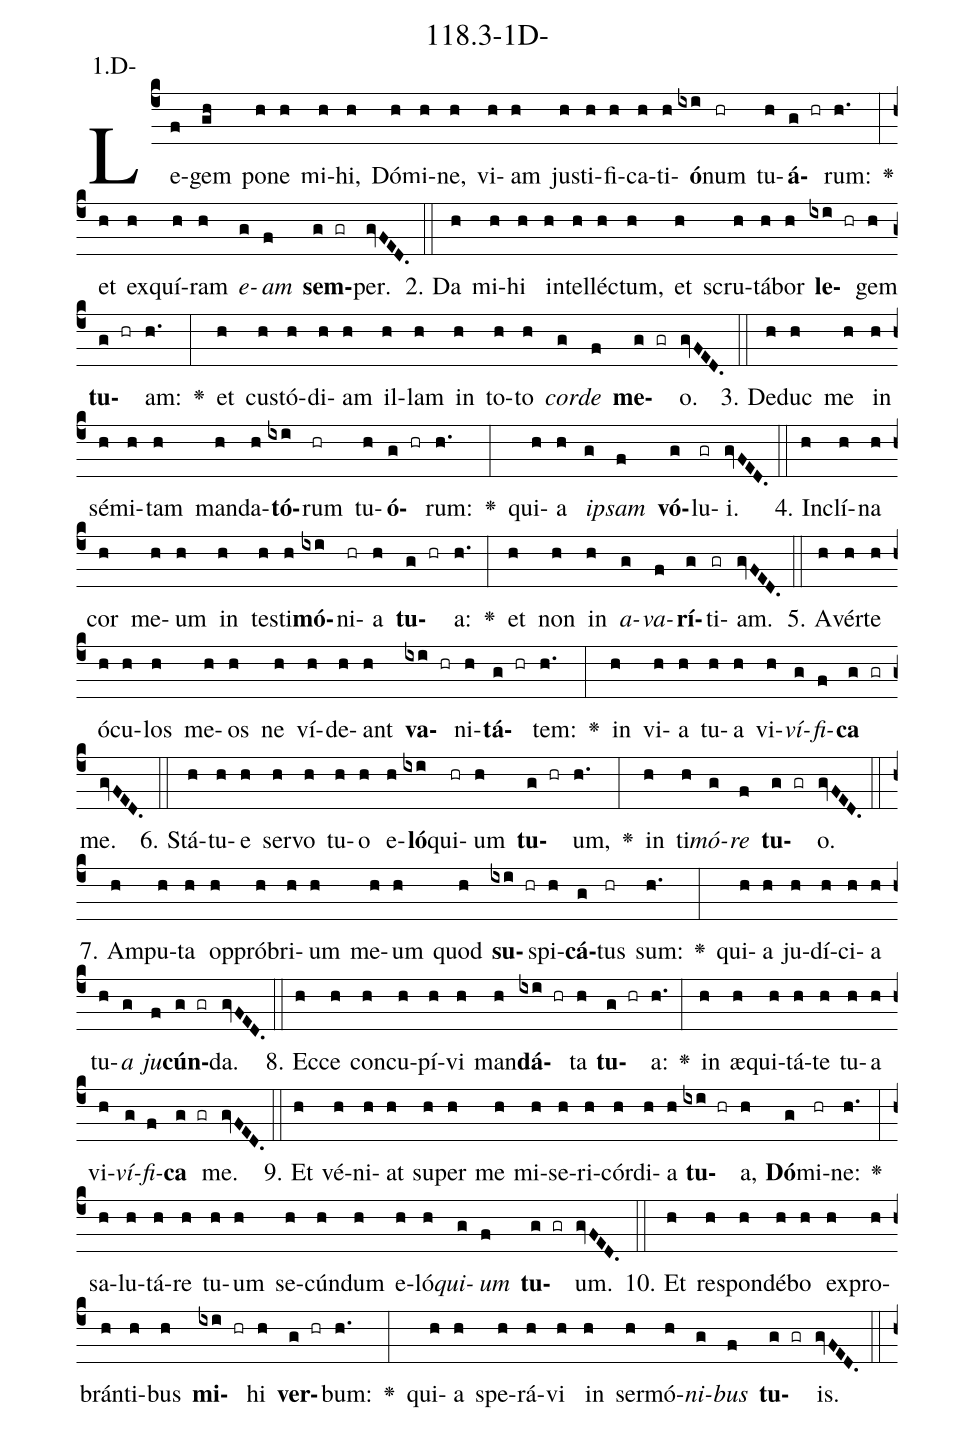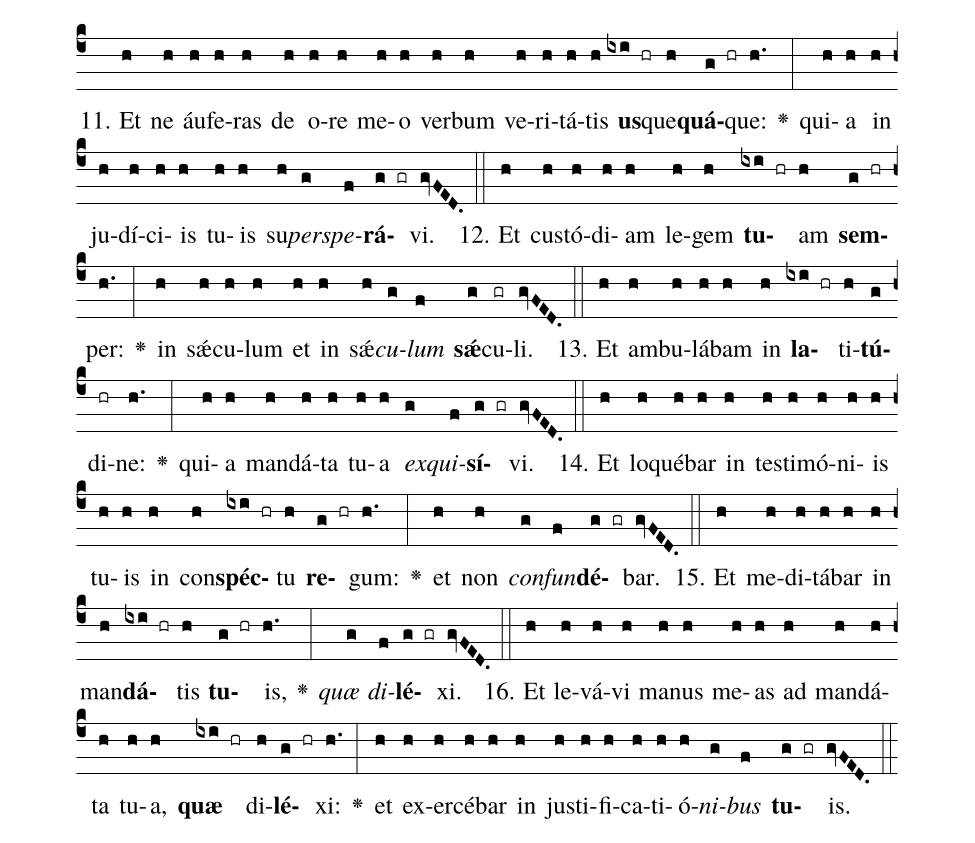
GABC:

name: 118.3-1D-;
annotation: 1.D-;
%%
(c4)Le(f)gem(gh) po(h)ne(h) mi(h)hi,(h) Dó(h)mi(h)ne,(h) vi(h)am(h) jus(h)ti(h)fi(h)ca(h)ti(h)<b>ó</b>(ixi)num(hr) tu(h)<b>á</b>(g hr)rum:(h.) <v>\greheightstar</v>(:) et(h) ex(h)quí(h)ram(h) <i>e</i>(g)<i>am</i>(f) <b>sem</b>(g gr)per.(gvFED.) (::)
2. Da(h) mi(h)hi(h) in(h)tel(h)léc(h)tum,(h) et(h) scru(h)tá(h)bor(h) <b>le</b>(ixi hr)gem(h) <b>tu</b>(g hr)am:(h.) <v>\greheightstar</v>(:) et(h) cus(h)tó(h)di(h)am(h) il(h)lam(h) in(h) to(h)to(h) <i>cor</i>(g)<i>de</i>(f) <b>me</b>(g gr)o.(gvFED.) (::)
3. De(h)duc(h) me(h) in(h) sé(h)mi(h)tam(h) man(h)da(h)<b>tó</b>(ixi)rum(hr) tu(h)<b>ó</b>(g hr)rum:(h.) <v>\greheightstar</v>(:) qui(h)a(h) <i>ip</i>(g)<i>sam</i>(f) <b>vó</b>(g)lu(gr)i.(gvFED.) (::)
4. In(h)clí(h)na(h) cor(h) me(h)um(h) in(h) tes(h)ti(h)<b>mó</b>(ixi)ni(hr)a(h) <b>tu</b>(g hr)a:(h.) <v>\greheightstar</v>(:) et(h) non(h) in(h) <i>a</i>(g)<i>va</i>(f)<b>rí</b>(g)ti(gr)am.(gvFED.) (::)
5. A(h)vér(h)te(h) ó(h)cu(h)los(h) me(h)os(h) ne(h) ví(h)de(h)ant(h) <b>va</b>(ixi hr)ni(h)<b>tá</b>(g hr)tem:(h.) <v>\greheightstar</v>(:) in(h) vi(h)a(h) tu(h)a(h) vi(h)<i>ví</i>(g)<i>fi</i>(f)<b>ca</b>(g gr) me.(gvFED.) (::)
6. Stá(h)tu(h)e(h) ser(h)vo(h) tu(h)o(h) e(h)<b>ló</b>(ixi)qui(hr)um(h) <b>tu</b>(g hr)um,(h.) <v>\greheightstar</v>(:) in(h) ti(h)<i>mó</i>(g)<i>re</i>(f) <b>tu</b>(g gr)o.(gvFED.) (::)
7. Am(h)pu(h)ta(h) op(h)pró(h)bri(h)um(h) me(h)um(h) quod(h) <b>su</b>(ixi hr)spi(h)<b>cá</b>(g)tus(hr) sum:(h.) <v>\greheightstar</v>(:) qui(h)a(h) ju(h)dí(h)ci(h)a(h) tu(h)<i>a</i>(g) <i>ju</i>(f)<b>cún</b>(g gr)da.(gvFED.) (::)
8. Ec(h)ce(h) con(h)cu(h)pí(h)vi(h) man(h)<b>dá</b>(ixi hr)ta(h) <b>tu</b>(g hr)a:(h.) <v>\greheightstar</v>(:) in(h) æ(h)qui(h)tá(h)te(h) tu(h)a(h) vi(h)<i>ví</i>(g)<i>fi</i>(f)<b>ca</b>(g gr) me.(gvFED.) (::)
9. Et(h) vé(h)ni(h)at(h) su(h)per(h) me(h) mi(h)se(h)ri(h)cór(h)di(h)a(h) <b>tu</b>(ixi hr)a,(h) <b>Dó</b>(g)mi(hr)ne:(h.) <v>\greheightstar</v>(:) sa(h)lu(h)tá(h)re(h) tu(h)um(h) se(h)cún(h)dum(h) e(h)ló(h)<i>qui</i>(g)<i>um</i>(f) <b>tu</b>(g gr)um.(gvFED.) (::)
10. Et(h) re(h)spon(h)dé(h)bo(h) ex(h)pro(h)brán(h)ti(h)bus(h) <b>mi</b>(ixi hr)hi(h) <b>ver</b>(g hr)bum:(h.) <v>\greheightstar</v>(:) qui(h)a(h) spe(h)rá(h)vi(h) in(h) ser(h)mó(h)<i>ni</i>(g)<i>bus</i>(f) <b>tu</b>(g gr)is.(gvFED.) (::)
11. Et(h) ne(h) áu(h)fe(h)ras(h) de(h) o(h)re(h) me(h)o(h) ver(h)bum(h) ve(h)ri(h)tá(h)tis(h) <b>us</b>(ixi hr)que(h)<b>quá</b>(g hr)que:(h.) <v>\greheightstar</v>(:) qui(h)a(h) in(h) ju(h)dí(h)ci(h)is(h) tu(h)is(h) su(h)<i>per</i>(g)<i>spe</i>(f)<b>rá</b>(g gr)vi.(gvFED.) (::)
12. Et(h) cus(h)tó(h)di(h)am(h) le(h)gem(h) <b>tu</b>(ixi hr)am(h) <b>sem</b>(g hr)per:(h.) <v>\greheightstar</v>(:) in(h) sǽ(h)cu(h)lum(h) et(h) in(h) sǽ(h)<i>cu</i>(g)<i>lum</i>(f) <b>sǽ</b>(g)cu(gr)li.(gvFED.) (::)
13. Et(h) am(h)bu(h)lá(h)bam(h) in(h) <b>la</b>(ixi hr)ti(h)<b>tú</b>(g)di(hr)ne:(h.) <v>\greheightstar</v>(:) qui(h)a(h) man(h)dá(h)ta(h) tu(h)a(h) <i>ex</i>(g)<i>qui</i>(f)<b>sí</b>(g gr)vi.(gvFED.) (::)
14. Et(h) lo(h)qué(h)bar(h) in(h) tes(h)ti(h)mó(h)ni(h)is(h) tu(h)is(h) in(h) con(h)<b>spéc</b>(ixi hr)tu(h) <b>re</b>(g hr)gum:(h.) <v>\greheightstar</v>(:) et(h) non(h) <i>con</i>(g)<i>fun</i>(f)<b>dé</b>(g gr)bar.(gvFED.) (::)
15. Et(h) me(h)di(h)tá(h)bar(h) in(h) man(h)<b>dá</b>(ixi hr)tis(h) <b>tu</b>(g hr)is,(h.) <v>\greheightstar</v>(:) <i>quæ</i>(g) <i>di</i>(f)<b>lé</b>(g gr)xi.(gvFED.) (::)
16. Et(h) le(h)vá(h)vi(h) ma(h)nus(h) me(h)as(h) ad(h) man(h)dá(h)ta(h) tu(h)a,(h) <b>quæ</b>(ixi hr) di(h)<b>lé</b>(g hr)xi:(h.) <v>\greheightstar</v>(:) et(h) ex(h)er(h)cé(h)bar(h) in(h) jus(h)ti(h)fi(h)ca(h)ti(h)ó(h)<i>ni</i>(g)<i>bus</i>(f) <b>tu</b>(g gr)is.(gvFED.) (::)
